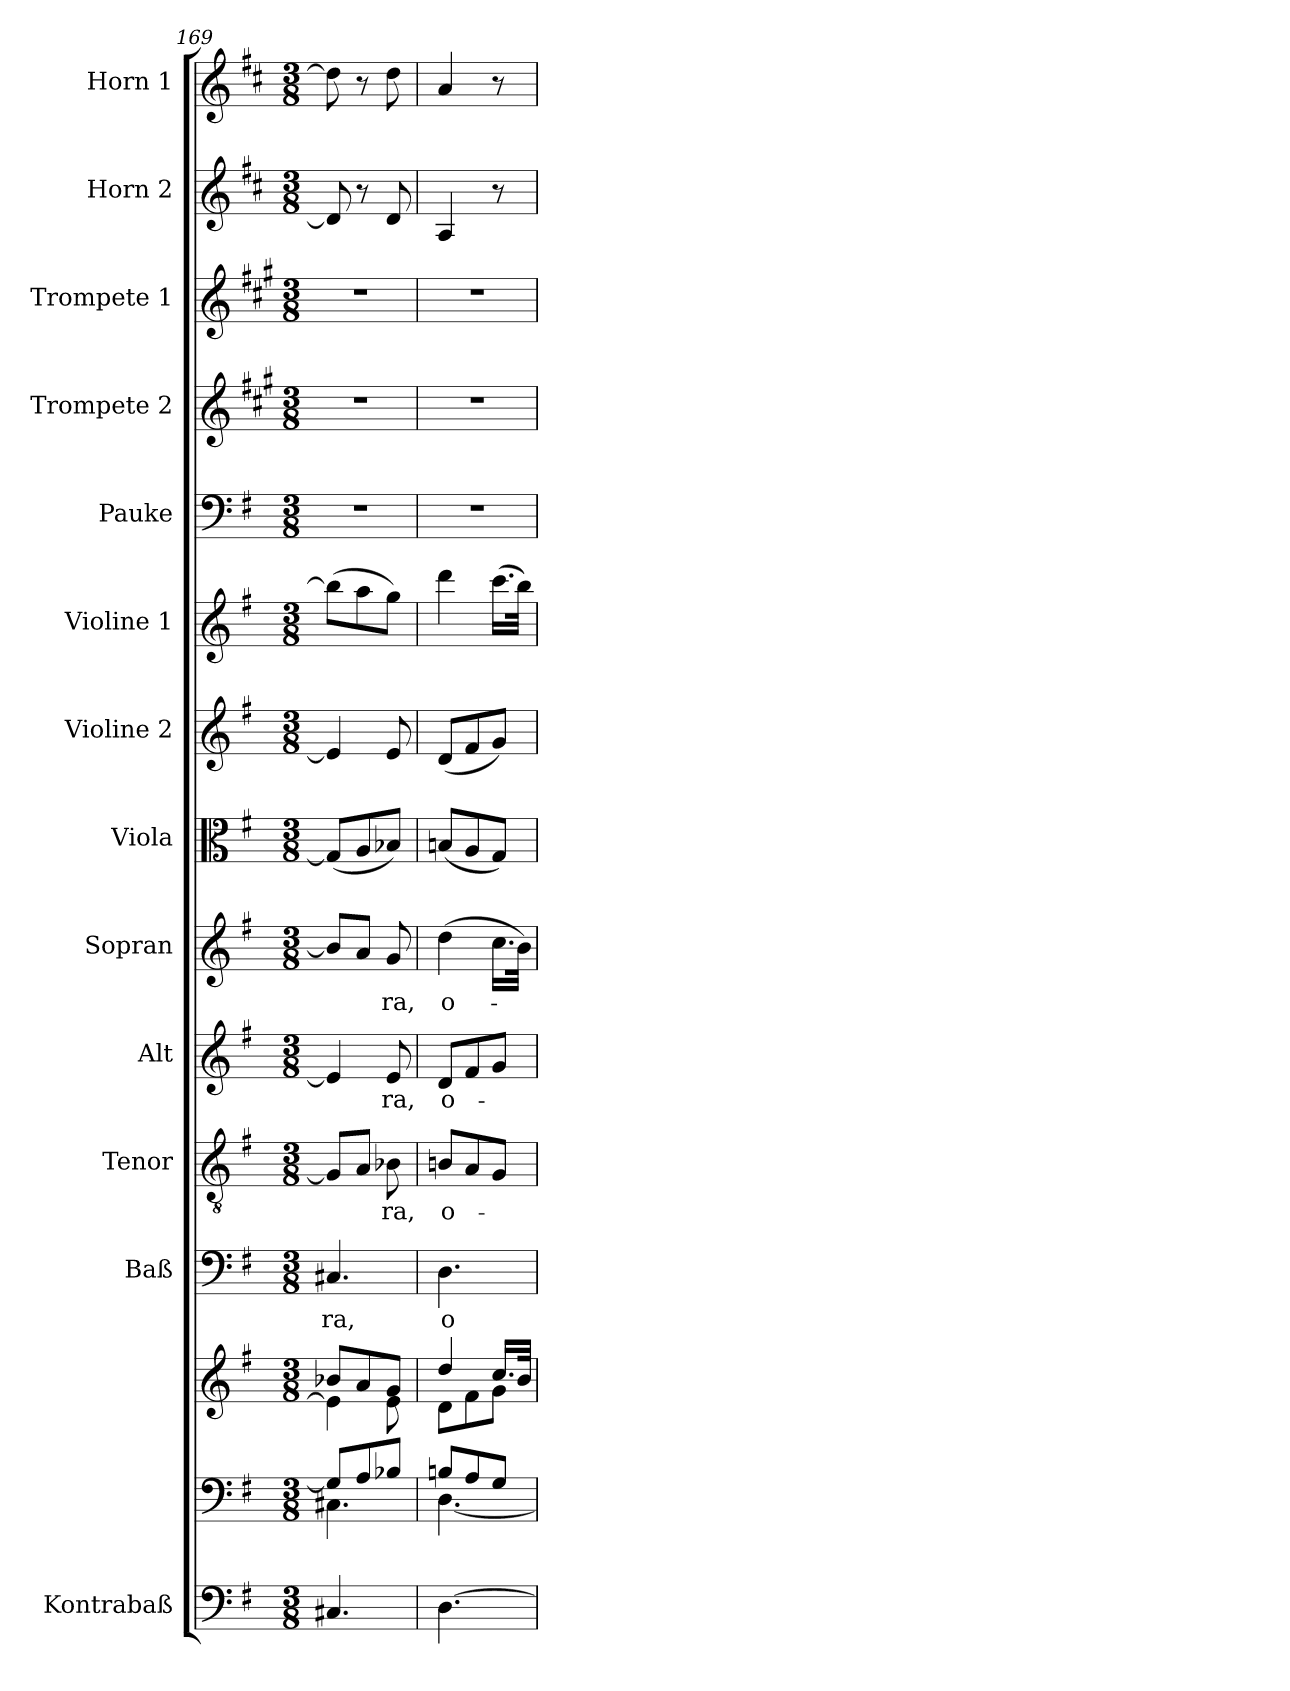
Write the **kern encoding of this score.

**kern	**kern	**kern	**kern	**text	**kern	**text	**kern	**text	**kern	**text	**kern	**kern	**kern	**kern	**kern	**kern	**kern	**kern
*part14	*part13	*part13	*part12	*part12	*part11	*part11	*part10	*part10	*part9	*part9	*part8	*part7	*part6	*part5	*part4	*part3	*part2	*part1
*staff15	*staff14	*staff13	*staff12	*staff12	*staff11	*staff11	*staff10	*staff10	*staff9	*staff9	*staff8	*staff7	*staff6	*staff5	*staff4	*staff3	*staff2	*staff1
*I"Kontrabaß	*	*	*I"Baß	*	*I"Tenor	*	*I"Alt	*	*I"Sopran	*	*I"Viola	*I"Violine 2	*I"Violine 1	*I"Pauke	*I"Trompete 2	*I"Trompete 1	*I"Horn 2	*I"Horn 1
*I'Kb.	*	*	*	*	*	*	*	*	*	*	*I'Vla.	*I'Vl. 2	*I'Vl. 1	*	*I'Tr. 2	*I'Tr. 1	*I'Hr. 2	*I'Hr. 1
*clefF4	*clefF4	*clefG2	*clefF4	*	*clefGv2	*	*clefG2	*	*clefG2	*	*clefC3	*clefG2	*clefG2	*clefF4	*clefG2	*clefG2	*clefG2	*clefG2
*ITrd7c12	*	*	*	*	*	*	*	*	*	*	*	*	*	*	*ITrd1c2	*ITrd1c2	*ITrd4c7	*ITrd4c7
*k[f#]	*k[f#]	*k[f#]	*k[f#]	*	*k[f#]	*	*k[f#]	*	*k[f#]	*	*k[f#]	*k[f#]	*k[f#]	*k[f#]	*k[f#]	*k[f#]	*k[f#]	*k[f#]
*G:	*G:	*G:	*G:	*	*G:	*	*G:	*	*G:	*	*G:	*G:	*G:	*G:	*G:	*G:	*G:	*G:
*M3/8	*M3/8	*M3/8	*M3/8	*	*M3/8	*	*M3/8	*	*M3/8	*	*M3/8	*M3/8	*M3/8	*M3/8	*M3/8	*M3/8	*M3/8	*M3/8
=169	=169	=169	=169	=169	=169	=169	=169	=169	=169	=169	=169	=169	=169	=169	=169	=169	=169	=169
*	*^	*^	*	*	*	*	*	*	*	*	*	*	*	*	*	*	*	*
!	!	!	!	!	!	!LO:LY:b	!	!	!	!	!	!	!	!	!	!	!	!	!	!
4.CC#X/	8G/L]	4.C#X\	8b-X/L	4e\]	4.C#X/	-ra,	8G/L]	.	4e/]	.	8b-/L]	.	(<8G/L]	4e/]	(>8bb-\L]	4.r	4.r	4.r	8G/]	8g\]
.	8A/	.	8a/	.	.	.	8A/J	.	.	.	8a/J	.	8A/	.	8aa\	.	.	.	8r	8r
!	!	!	!	!	!	!	!	!LO:LY:b	!	!LO:LY:b	!	!LO:LY:b	!	!	!	!	!	!	!	!
.	8B-X/J	.	8g/J	8e\	.	.	8B-X\	-ra,	8e/	-ra,	8g/	-ra,	8B-X/J)	8e/	8gg\J)	.	.	.	8G/	8g\
=170	=170	=170	=170	=170	=170	=170	=170	=170	=170	=170	=170	=170	=170	=170	=170	=170	=170	=170	=170	=170
!	!	!	!	!	!	!LO:LY:b	!	!LO:LY:b	!	!LO:LY:b	!	!LO:LY:b	!	!	!	!	!	!	!	!
[4.DD\	8Bn/L	[<4.D\	4dd/	8d\L	4.D\	o-	8Bn/L	o-	8d/L	o-	(>4dd\	o-	(<8Bn/L	(<8d/L	4ddd\	4.r	4.r	4.r	4D/	4d/
.	8A/	.	.	8f#\	.	.	8A/	.	8f#/	.	.	.	8A/	8f#/	.	.	.	.	.	.
.	8G/J	.	16.cc/LL	8g\J	.	.	8G/J	.	8g/J	.	16.cc\LL	.	8G/J)	8g/J)	(>16.ccc\LL	.	.	.	8r	8r
.	.	.	32b/JJk	.	.	.	.	.	.	.	32b\JJk)	.	.	.	32bb\JJk)	.	.	.	.	.
*	*v	*v	*	*	*	*	*	*	*	*	*	*	*	*	*	*	*	*	*	*
*	*	*v	*v	*	*	*	*	*	*	*	*	*	*	*	*	*	*	*	*
=	=	=	=	=	=	=	=	=	=	=	=	=	=	=	=	=	=	=
*-	*-	*-	*-	*-	*-	*-	*-	*-	*-	*-	*-	*-	*-	*-	*-	*-	*-	*-
